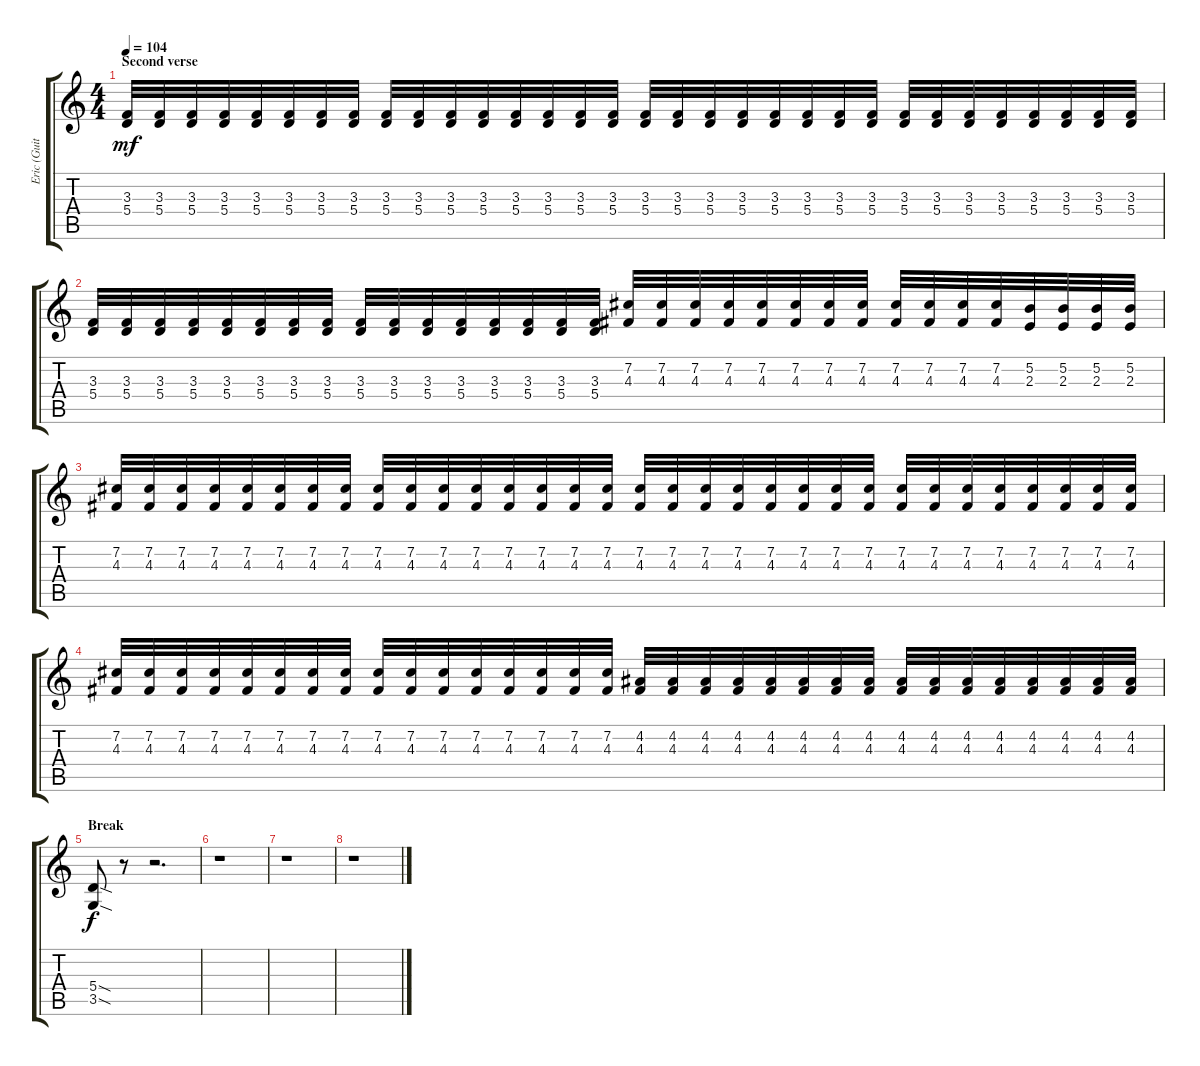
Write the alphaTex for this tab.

\track ("Eric (Guitar)" "Eric (Guit") {instrument overdrivenguitar}
\staff {score tabs}
\tuning (B3 Gb3 D3 A2 E2 B1) {hide}
\ts (4 4)
\section ("" "Second verse")
\tempo 104
\clef g2
\ks c
(3.3 5.4).32{dy mf} (3.3 5.4).32 (3.3 5.4).32 (3.3 5.4).32 (3.3 5.4).32 (3.3 5.4).32 (3.3 5.4).32 (3.3 5.4).32 (3.3 5.4).32 (3.3 5.4).32 (3.3 5.4).32 (3.3 5.4).32 (3.3 5.4).32 (3.3 5.4).32 (3.3 5.4).32 (3.3 5.4).32 (3.3 5.4).32 (3.3 5.4).32 (3.3 5.4).32 (3.3 5.4).32 (3.3 5.4).32 (3.3 5.4).32 (3.3 5.4).32 (3.3 5.4).32 (3.3 5.4).32 (3.3 5.4).32 (3.3 5.4).32 (3.3 5.4).32 (3.3 5.4).32 (3.3 5.4).32 (3.3 5.4).32 (3.3 5.4).32 |
(3.3 5.4).32 (3.3 5.4).32 (3.3 5.4).32 (3.3 5.4).32 (3.3 5.4).32 (3.3 5.4).32 (3.3 5.4).32 (3.3 5.4).32 (3.3 5.4).32 (3.3 5.4).32 (3.3 5.4).32 (3.3 5.4).32 (3.3 5.4).32 (3.3 5.4).32 (3.3 5.4).32 (3.3 5.4).32 (7.2 4.3).32 (7.2 4.3).32 (7.2 4.3).32 (7.2 4.3).32 (7.2 4.3).32 (7.2 4.3).32 (7.2 4.3).32 (7.2 4.3).32 (7.2 4.3).32 (7.2 4.3).32 (7.2 4.3).32 (7.2 4.3).32 (5.2 2.3).32 (5.2 2.3).32 (5.2 2.3).32 (5.2 2.3).32 |
(7.2 4.3).32 (7.2 4.3).32 (7.2 4.3).32 (7.2 4.3).32 (7.2 4.3).32 (7.2 4.3).32 (7.2 4.3).32 (7.2 4.3).32 (7.2 4.3).32 (7.2 4.3).32 (7.2 4.3).32 (7.2 4.3).32 (7.2 4.3).32 (7.2 4.3).32 (7.2 4.3).32 (7.2 4.3).32 (7.2 4.3).32 (7.2 4.3).32 (7.2 4.3).32 (7.2 4.3).32 (7.2 4.3).32 (7.2 4.3).32 (7.2 4.3).32 (7.2 4.3).32 (7.2 4.3).32 (7.2 4.3).32 (7.2 4.3).32 (7.2 4.3).32 (7.2 4.3).32 (7.2 4.3).32 (7.2 4.3).32 (7.2 4.3).32 |
(7.2 4.3).32 (7.2 4.3).32 (7.2 4.3).32 (7.2 4.3).32 (7.2 4.3).32 (7.2 4.3).32 (7.2 4.3).32 (7.2 4.3).32 (7.2 4.3).32 (7.2 4.3).32 (7.2 4.3).32 (7.2 4.3).32 (7.2 4.3).32 (7.2 4.3).32 (7.2 4.3).32 (7.2 4.3).32 (4.2 4.3).32 (4.2 4.3).32 (4.2 4.3).32 (4.2 4.3).32 (4.2 4.3).32 (4.2 4.3).32 (4.2 4.3).32 (4.2 4.3).32 (4.2 4.3).32 (4.2 4.3).32 (4.2 4.3).32 (4.2 4.3).32 (4.2 4.3).32 (4.2 4.3).32 (4.2 4.3).32 (4.2 4.3).32 |
\section ("" "Break")
(5.4{sod} 3.5{sod}).8{dy f} r.8 r.2{d} |
r.1 |
r.1 |
r.1
